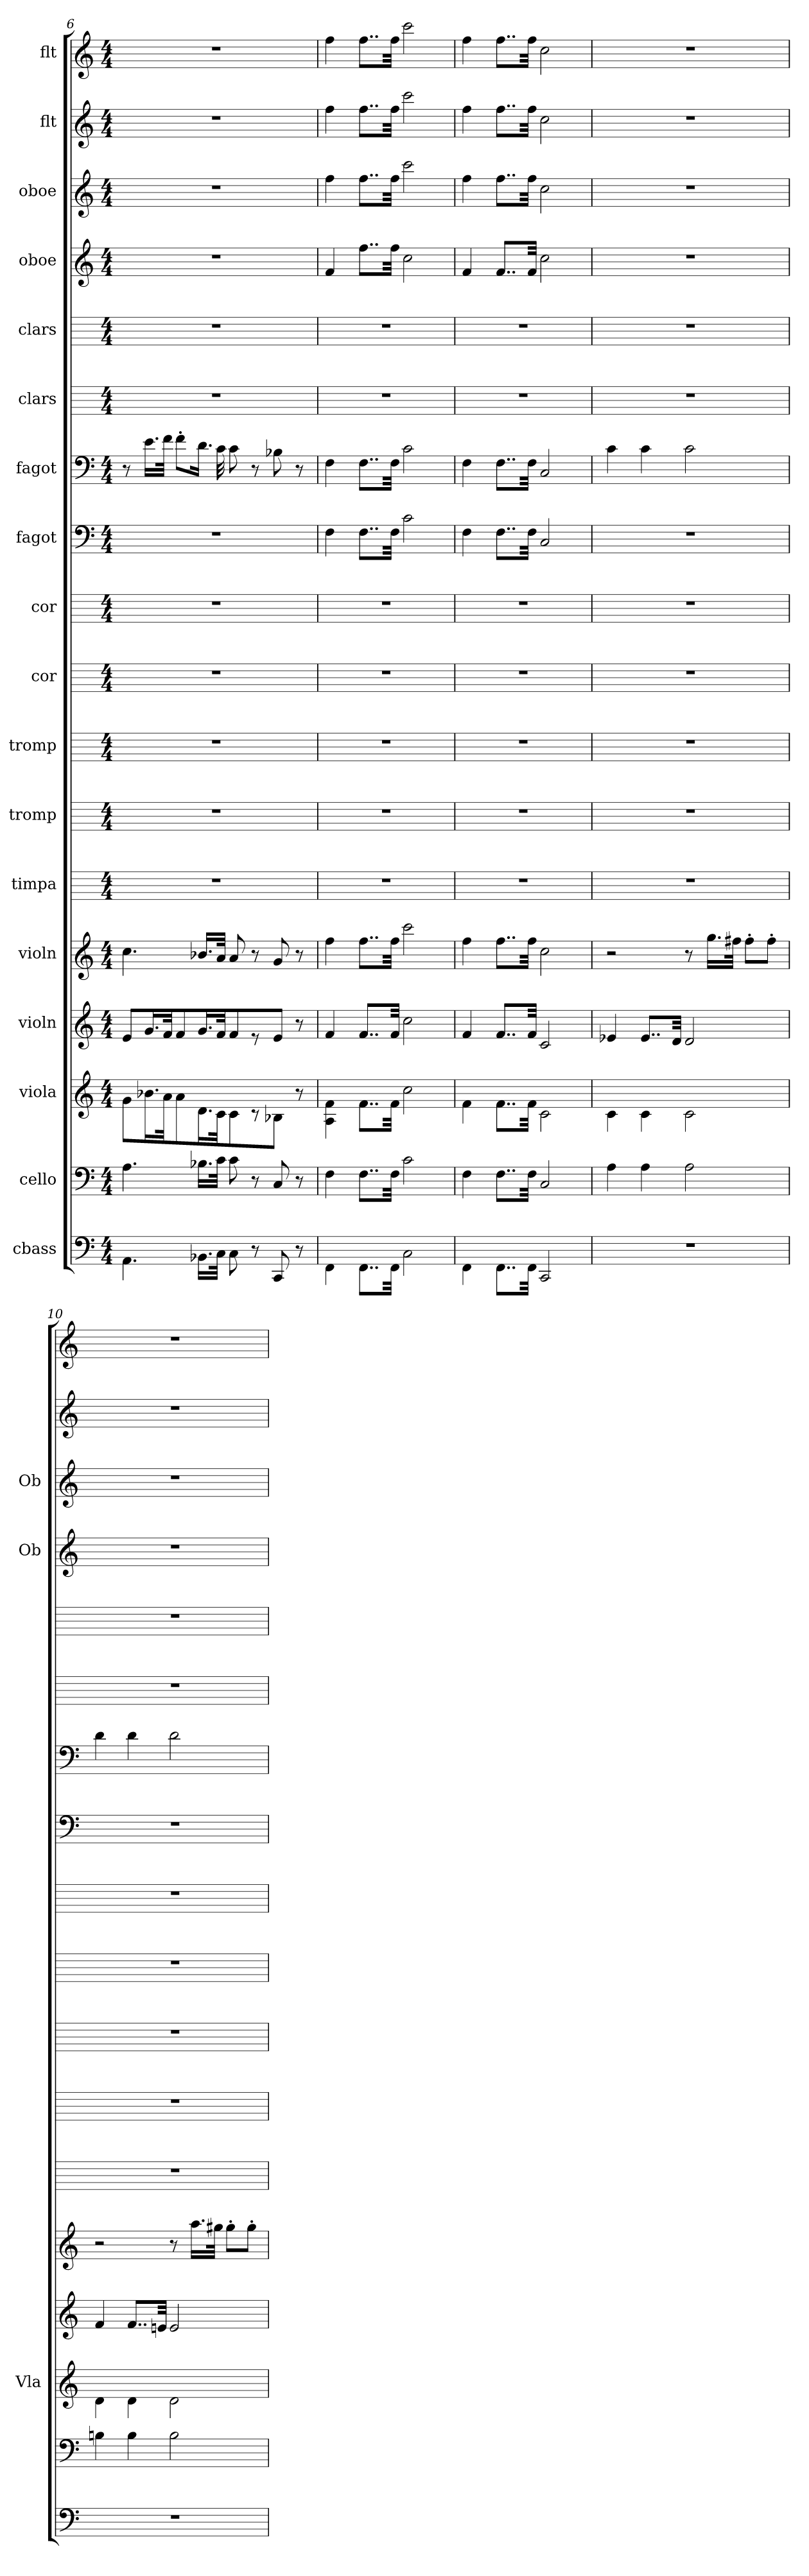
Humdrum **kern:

**kern	**kern	**kern	**kern	**kern	**kern	**kern	**kern	**kern	**kern	**kern	**kern	**kern	**kern	**kern	**kern	**kern	**kern
*part18	*part17	*part16	*part15	*part14	*part13	*part12	*part11	*part10	*part9	*part8	*part7	*part6	*part5	*part4	*part3	*part2	*part1
*staff18	*staff17	*staff16	*staff15	*staff14	*staff13	*staff12	*staff11	*staff10	*staff9	*staff8	*staff7	*staff6	*staff5	*staff4	*staff3	*staff2	*staff1
*I"cbass	*I"cello	*I"viola	*I"violn	*I"violn	*I"timpa	*I"tromp	*I"tromp	*I"cor	*I"cor	*I"fagot	*I"fagot	*I"clars	*I"clars	*I"oboe	*I"oboe	*I"flt	*I"flt
*	*	*I'Vla	*	*	*	*	*	*	*	*	*	*	*	*I'Ob	*I'Ob	*	*
*	*	*	*	*	*	*	*	*ITrd4c7	*ITrd4c7	*	*	*	*	*	*	*	*
*M4/4	*M4/4	*M4/4	*M4/4	*M4/4	*M4/4	*M4/4	*M4/4	*M4/4	*M4/4	*M4/4	*M4/4	*M4/4	*M4/4	*M4/4	*M4/4	*M4/4	*M4/4
=6	=6	=6	=6	=6	=6	=6	=6	=6	=6	=6	=6	=6	=6	=6	=6	=6	=6
4.AA\	4.A\	8g\L	8e/L	4.cc\	1r	1r	1r	1r	1r	1r	8r	1r	1r	1r	1r	1r	1r
.	.	16.b-\L	16.g/L	.	.	.	.	.	.	.	16.e\LL	.	.	.	.	.	.
.	.	32a\Jk	32f/Jk	.	.	.	.	.	.	.	32f\JJk	.	.	.	.	.	.
.	.	8a\	8f/	.	.	.	.	.	.	.	8f'>\L	.	.	.	.	.	.
16.BB-\LL	16.B-\LL	16.d\L	16.g/L	16.b-/LL	.	.	.	.	.	.	16.d\Jk	.	.	.	.	.	.
32C\JJk	32c\JJk	32c\Jk	32f/Jk	32a/JJk	.	.	.	.	.	.	32c\	.	.	.	.	.	.
8C\	8c\	8c\	8f/	8a/	.	.	.	.	.	.	8c\	.	.	.	.	.	.
8r	8r	8r	8r	8r	.	.	.	.	.	.	8r	.	.	.	.	.	.
8CC/	8C/	8B-/J	8e/J	8g/	.	.	.	.	.	.	8B-\	.	.	.	.	.	.
8r	8r	8r	8r	8r	.	.	.	.	.	.	8r	.	.	.	.	.	.
=7	=7	=7	=7	=7	=7	=7	=7	=7	=7	=7	=7	=7	=7	=7	=7	=7	=7
4FF\	4F\	4f\ 4A\	4f/	4ff\	1r	1r	1r	1r	1r	4F\	4F\	1r	1r	4f/	4ff\	4ff\	4ff\
8..FF\L	8..F\L	8..f\L	8..f/L	8..ff\L	.	.	.	.	.	8..F\L	8..F\L	.	.	8..ff\L	8..ff\L	8..ff\L	8..ff\L
32FF\Jkk	32F\Jkk	32f\Jkk	32f/Jkk	32ff\Jkk	.	.	.	.	.	32F\Jkk	32F\Jkk	.	.	32ff\Jkk	32ff\Jkk	32ff\Jkk	32ff\Jkk
2C\	2c\	2cc\	2cc\	2ccc\	.	.	.	.	.	2c\	2c\	.	.	2cc\	2ccc\	2ccc\	2ccc\
=8	=8	=8	=8	=8	=8	=8	=8	=8	=8	=8	=8	=8	=8	=8	=8	=8	=8
4FF\	4F\	4f\	4f/	4ff\	1r	1r	1r	1r	1r	4F\	4F\	1r	1r	4f/	4ff\	4ff\	4ff\
8..FF\L	8..F\L	8..f\L	8..f/L	8..ff\L	.	.	.	.	.	8..F\L	8..F\L	.	.	8..f/L	8..ff\L	8..ff\L	8..ff\L
32FF\Jkk	32F\Jkk	32f\Jkk	32f/Jkk	32ff\Jkk	.	.	.	.	.	32F\Jkk	32F\Jkk	.	.	32f/Jkk	32ff\Jkk	32ff\Jkk	32ff\Jkk
2CC/	2C/	2c\	2c/	2cc\	.	.	.	.	.	2C/	2C/	.	.	2cc\	2cc\	2cc\	2cc\
=9	=9	=9	=9	=9	=9	=9	=9	=9	=9	=9	=9	=9	=9	=9	=9	=9	=9
1r	4A\	4c\	4e-/	2r	1r	1r	1r	1r	1r	1r	4c\	1r	1r	1r	1r	1r	1r
.	4A\	4c\	8..e-/L	.	.	.	.	.	.	.	4c\	.	.	.	.	.	.
.	.	.	32d/Jkk	.	.	.	.	.	.	.	.	.	.	.	.	.	.
.	2A\	2c\	2d/	8r	.	.	.	.	.	.	2c\	.	.	.	.	.	.
.	.	.	.	16.gg\LL	.	.	.	.	.	.	.	.	.	.	.	.	.
.	.	.	.	32ff#\JJk	.	.	.	.	.	.	.	.	.	.	.	.	.
.	.	.	.	8ff#'>\L	.	.	.	.	.	.	.	.	.	.	.	.	.
.	.	.	.	8ff#'>\J	.	.	.	.	.	.	.	.	.	.	.	.	.
=10	=10	=10	=10	=10	=10	=10	=10	=10	=10	=10	=10	=10	=10	=10	=10	=10	=10
1r	4Bn\	4d\	4f/	2r	1r	1r	1r	1r	1r	1r	4d\	1r	1r	1r	1r	1r	1r
.	4B\	4d\	8..f/L	.	.	.	.	.	.	.	4d\	.	.	.	.	.	.
.	.	.	32en/Jkk	.	.	.	.	.	.	.	.	.	.	.	.	.	.
.	2B\	2d\	2e/	8r	.	.	.	.	.	.	2d\	.	.	.	.	.	.
.	.	.	.	16.aa\LL	.	.	.	.	.	.	.	.	.	.	.	.	.
.	.	.	.	32gg#\JJk	.	.	.	.	.	.	.	.	.	.	.	.	.
.	.	.	.	8gg#'>\L	.	.	.	.	.	.	.	.	.	.	.	.	.
.	.	.	.	8gg#'>\J	.	.	.	.	.	.	.	.	.	.	.	.	.
=	=	=	=	=	=	=	=	=	=	=	=	=	=	=	=	=	=
*-	*-	*-	*-	*-	*-	*-	*-	*-	*-	*-	*-	*-	*-	*-	*-	*-	*-
